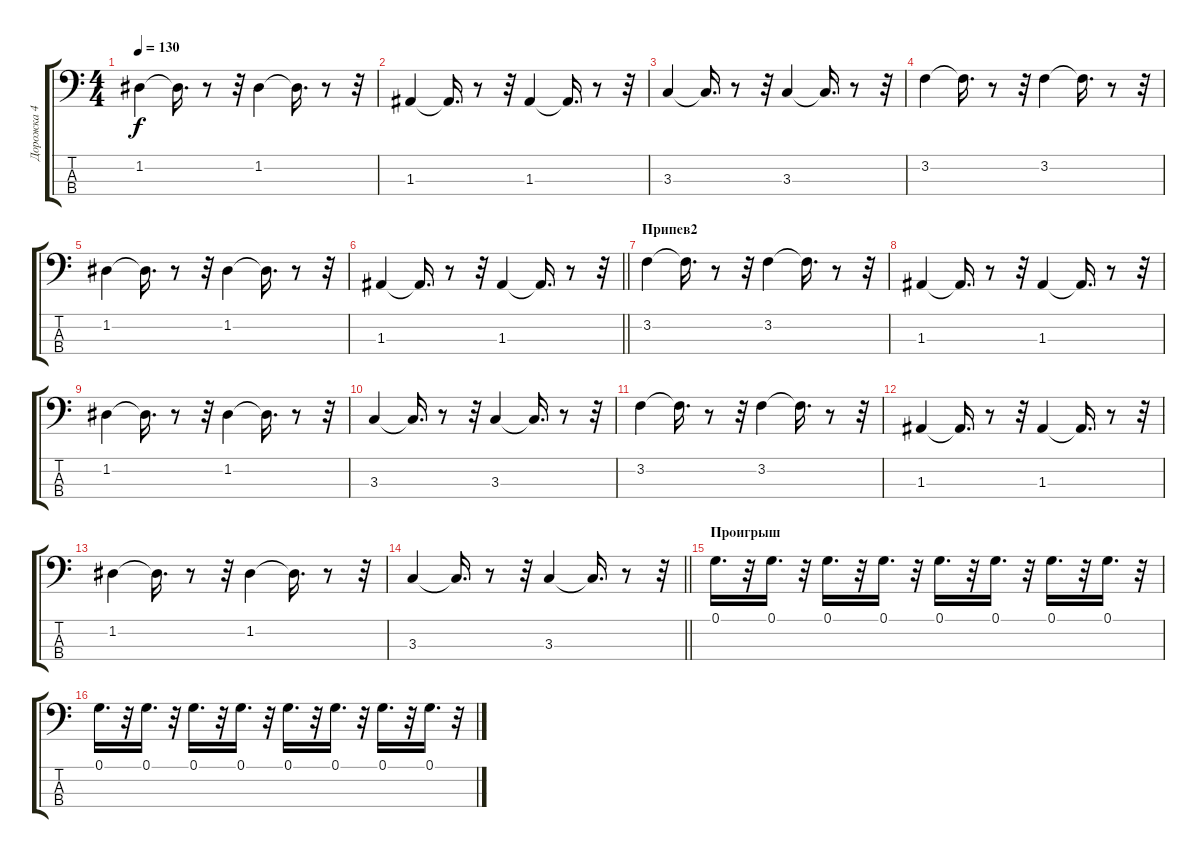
\track ("Дорожка 4" "Дорожка 4") {instrument electricbassfinger}
\staff {score tabs}
\tuning (G2 D2 A1 E1) {hide}
\ts (4 4)
\tempo 130
\clef f4
\ks c
1.2.4{dy f} 1.2{t}.16{d} r.8 r.32 1.2.4 1.2{t}.16{d} r.8 r.32 |
1.3.4 1.3{t}.16{d} r.8 r.32 1.3.4 1.3{t}.16{d} r.8 r.32 |
3.3.4 3.3{t}.16{d} r.8 r.32 3.3.4 3.3{t}.16{d} r.8 r.32 |
3.2.4 3.2{t}.16{d} r.8 r.32 3.2.4 3.2{t}.16{d} r.8 r.32 |
1.2.4 1.2{t}.16{d} r.8 r.32 1.2.4 1.2{t}.16{d} r.8 r.32 |
\barLineRight lightlight
1.3.4 1.3{t}.16{d} r.8 r.32 1.3.4 1.3{t}.16{d} r.8 r.32 |
\section ("" "Припев2")
3.2.4 3.2{t}.16{d} r.8 r.32 3.2.4 3.2{t}.16{d} r.8 r.32 |
1.3.4 1.3{t}.16{d} r.8 r.32 1.3.4 1.3{t}.16{d} r.8 r.32 |
1.2.4 1.2{t}.16{d} r.8 r.32 1.2.4 1.2{t}.16{d} r.8 r.32 |
3.3.4 3.3{t}.16{d} r.8 r.32 3.3.4 3.3{t}.16{d} r.8 r.32 |
3.2.4 3.2{t}.16{d} r.8 r.32 3.2.4 3.2{t}.16{d} r.8 r.32 |
1.3.4 1.3{t}.16{d} r.8 r.32 1.3.4 1.3{t}.16{d} r.8 r.32 |
1.2.4 1.2{t}.16{d} r.8 r.32 1.2.4 1.2{t}.16{d} r.8 r.32 |
\barLineRight lightlight
3.3.4 3.3{t}.16{d} r.8 r.32 3.3.4 3.3{t}.16{d} r.8 r.32 |
\section ("" "Проигрыш")
0.1.16{d} r.32 0.1.16{d} r.32 0.1.16{d} r.32 0.1.16{d} r.32 0.1.16{d} r.32 0.1.16{d} r.32 0.1.16{d} r.32 0.1.16{d} r.32 |
0.1.16{d} r.32 0.1.16{d} r.32 0.1.16{d} r.32 0.1.16{d} r.32 0.1.16{d} r.32 0.1.16{d} r.32 0.1.16{d} r.32 0.1.16{d} r.32
